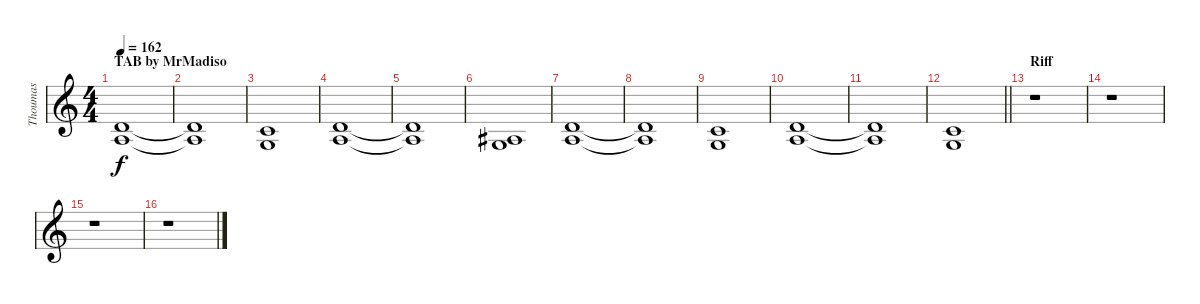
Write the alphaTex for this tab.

\track ("Thoumas" "Thoumas") {instrument acousticgrandpiano}
\staff {score}
\tuning (E5 B4 G4 D4 A3 E3) {hide}
\ts (4 4)
\section ("" "TAB by MrMadiso")
\tempo 162
\clef g2
\ks c
(0.4 0.5).1{dy f volume 13 instrument pad2warm} |
(0.4{t} 0.5{t}).1 |
(3.5 3.6).1 |
(0.4 0.5).1 |
(0.4{t} 0.5{t}).1 |
(1.5 3.6).1 |
(0.4 0.5).1 |
(0.4{t} 0.5{t}).1 |
(3.5 3.6).1 |
(0.4 0.5).1 |
(0.4{t} 0.5{t}).1 |
\barLineRight lightlight
(3.5 3.6).1 |
\section ("" "Riff")
r.1 |
r.1 |
r.1 |
r.1
